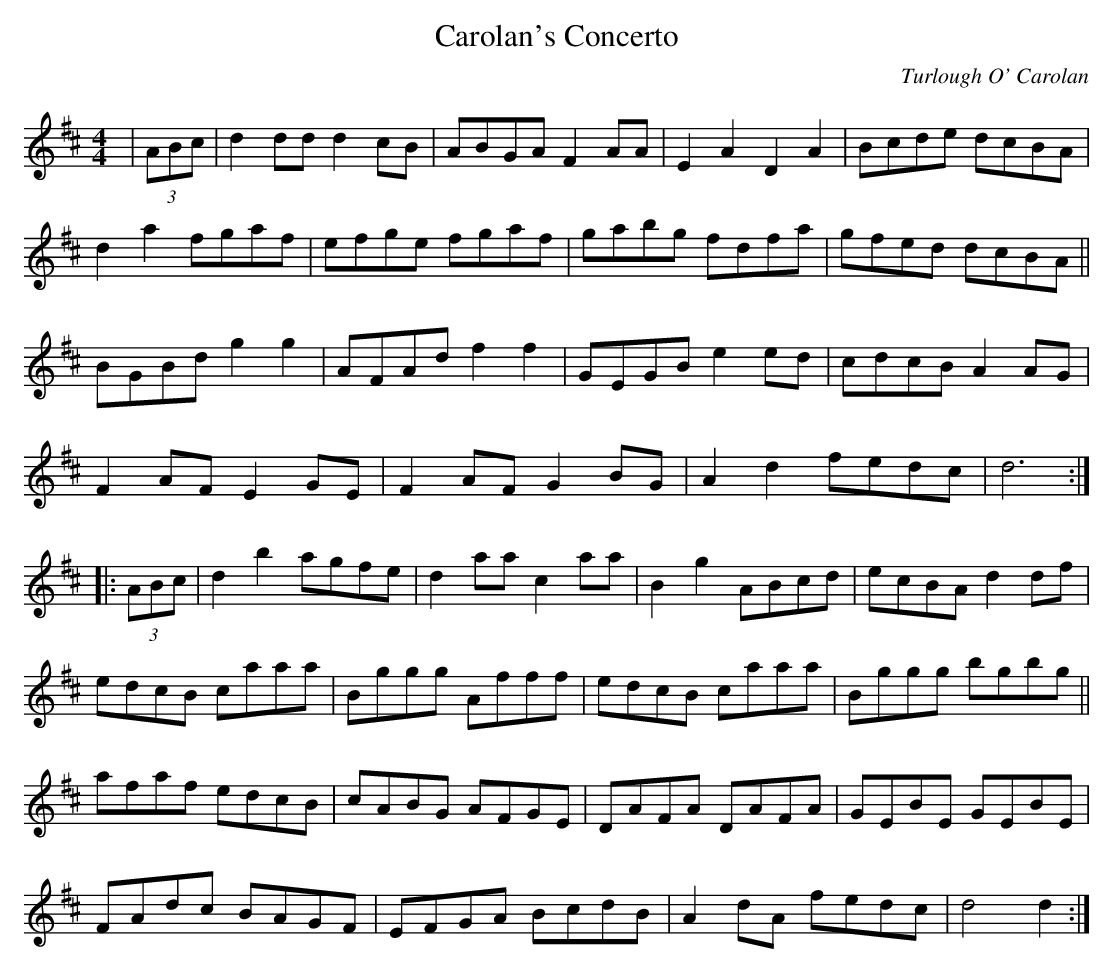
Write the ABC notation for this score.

X:1
T:Carolan's Concerto
C:Turlough O' Carolan
L:1/8
M:4/4
K:D major
| (3ABc|d2dd d2cB|ABGA F2AA|E2A2D2A2|Bcde dcBA|
d2a2fgaf|efge fgaf|gabg fdfa|gfed dcBA||
BGBd g2g2|AFAd f2f2|GEGB e2ed|cdcB A2AG|
F2AF E2GE|F2AF G2BG|A2d2fedc|d6:|
|: (3ABc|d2b2agfe|d2aa c2aa|B2g2ABcd|ecBA d2df|
edcB caaa|Bggg Afff|edcB caaa|Bggg bgbg||
afaf edcB|cABG AFGE|DAFA DAFA|GEBE GEBE|
FAdc BAGF|EFGA BcdB|A2dA fedc|d4d2:|
